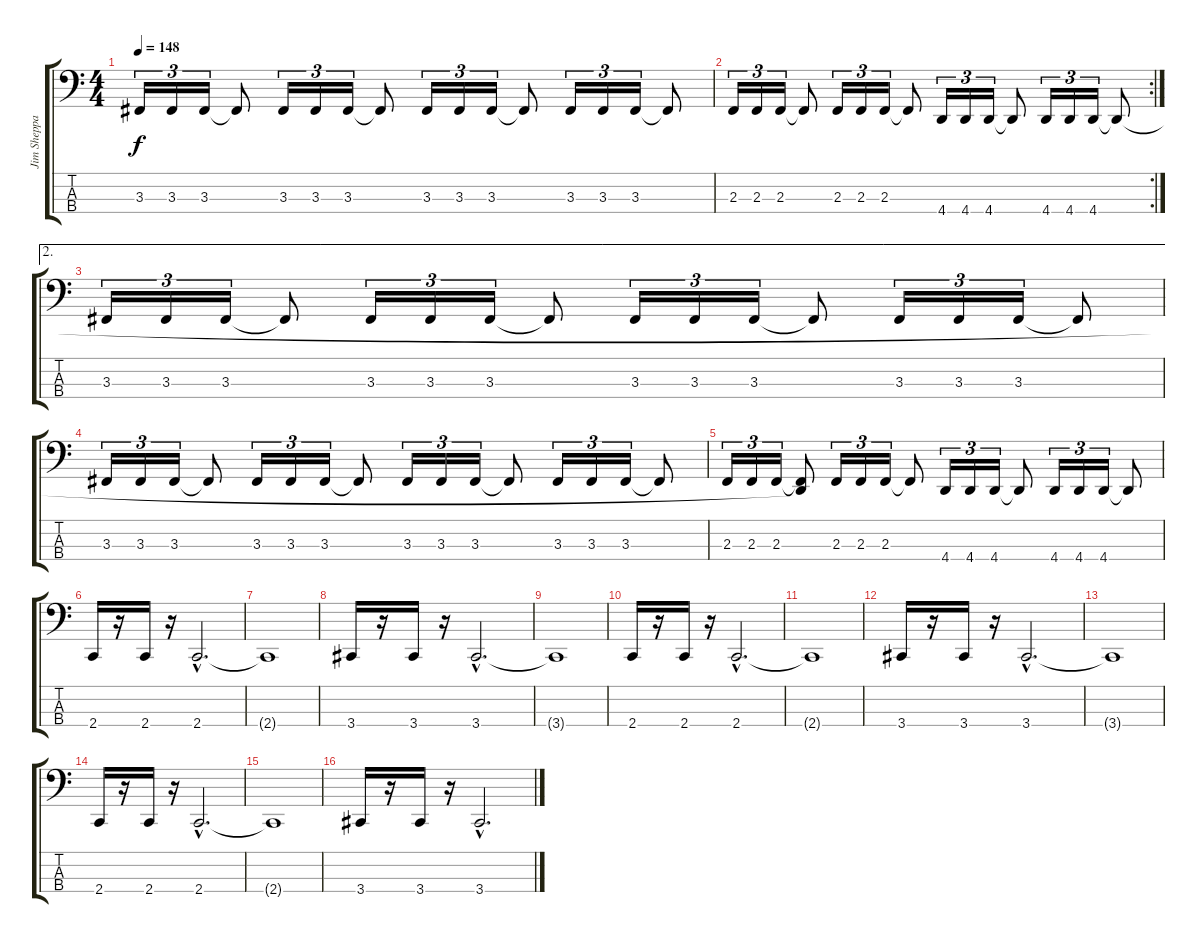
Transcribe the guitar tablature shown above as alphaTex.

\track ("Jim Sheppard" "Jim Sheppa") {instrument electricbasspick}
\staff {score tabs}
\tuning (Db2 Ab1 Eb1 Bb0) {hide}
\ts (4 4)
\tempo 148
\clef f4
\ks c
3.3.16{tu (3 2) dy f} 3.3.16{tu (3 2)} 3.3.16{tu (3 2)} 3.3{t}.8 3.3.16{tu (3 2)} 3.3.16{tu (3 2)} 3.3.16{tu (3 2)} 3.3{t}.8 3.3.16{tu (3 2)} 3.3.16{tu (3 2)} 3.3.16{tu (3 2)} 3.3{t}.8 3.3.16{tu (3 2)} 3.3.16{tu (3 2)} 3.3.16{tu (3 2)} 3.3{t}.8 |
\rc 2
2.3.16{tu (3 2)} 2.3.16{tu (3 2)} 2.3.16{tu (3 2)} 2.3{t}.8 2.3.16{tu (3 2)} 2.3.16{tu (3 2)} 2.3.16{tu (3 2)} 2.3{t}.8 4.4.16{tu (3 2)} 4.4.16{tu (3 2)} 4.4.16{tu (3 2)} 4.4{t}.8 4.4.16{tu (3 2)} 4.4.16{tu (3 2)} 4.4.16{tu (3 2)} 4.4{t}.8 |
\ae 2
3.3.16{tu (3 2)} 3.3.16{tu (3 2)} 3.3.16{tu (3 2)} 3.3{t}.8 3.3.16{tu (3 2)} 3.3.16{tu (3 2)} 3.3.16{tu (3 2)} 3.3{t}.8 3.3.16{tu (3 2)} 3.3.16{tu (3 2)} 3.3.16{tu (3 2)} 3.3{t}.8 3.3.16{tu (3 2)} 3.3.16{tu (3 2)} 3.3.16{tu (3 2)} 3.3{t}.8 |
3.3.16{tu (3 2)} 3.3.16{tu (3 2)} 3.3.16{tu (3 2)} 3.3{t}.8 3.3.16{tu (3 2)} 3.3.16{tu (3 2)} 3.3.16{tu (3 2)} 3.3{t}.8 3.3.16{tu (3 2)} 3.3.16{tu (3 2)} 3.3.16{tu (3 2)} 3.3{t}.8 3.3.16{tu (3 2)} 3.3.16{tu (3 2)} 3.3.16{tu (3 2)} 3.3{t}.8 |
2.3.16{tu (3 2)} 2.3.16{tu (3 2)} 2.3.16{tu (3 2)} (2.3{t} 4.4{t}).8 2.3.16{tu (3 2)} 2.3.16{tu (3 2)} 2.3.16{tu (3 2)} 2.3{t}.8 4.4.16{tu (3 2)} 4.4.16{tu (3 2)} 4.4.16{tu (3 2)} 4.4{t}.8 4.4.16{tu (3 2)} 4.4.16{tu (3 2)} 4.4.16{tu (3 2)} 4.4{t}.8 |
2.4.16 r.16 2.4.16 r.16 2.4{hac}.2{d} |
2.4{t}.1 |
3.4.16 r.16 3.4.16 r.16 3.4{hac}.2{d} |
3.4{t}.1 |
2.4.16 r.16 2.4.16 r.16 2.4{hac}.2{d} |
2.4{t}.1 |
3.4.16 r.16 3.4.16 r.16 3.4{hac}.2{d} |
3.4{t}.1 |
2.4.16 r.16 2.4.16 r.16 2.4{hac}.2{d} |
2.4{t}.1 |
3.4.16 r.16 3.4.16 r.16 3.4{hac}.2{d}
